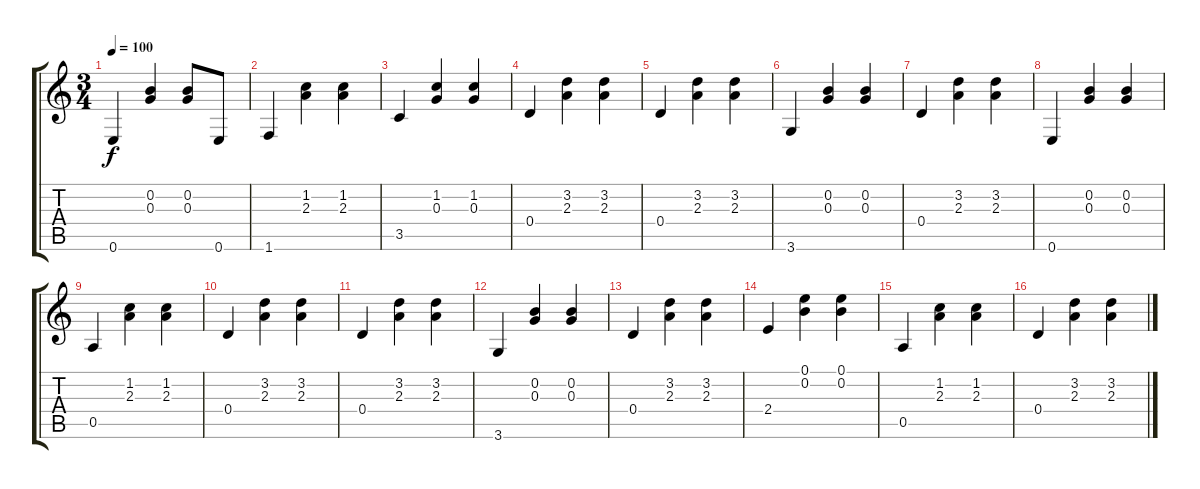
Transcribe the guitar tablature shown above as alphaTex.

\track "" {instrument acousticguitarnylon}
\staff {score tabs}
\tuning (E4 B3 G3 D3 A2 E2) {hide}
\ts (3 4)
\tempo 100
\clef g2
\ks c
0.6.4{dy f} (0.2 0.3).4 (0.2 0.3).8 0.6.8 |
1.6.4 (1.2 2.3).4 (1.2 2.3).4 |
3.5.4 (1.2 0.3).4 (1.2 0.3).4 |
0.4.4 (3.2 2.3).4 (3.2 2.3).4 |
0.4.4 (3.2 2.3).4 (3.2 2.3).4 |
3.6.4 (0.2 0.3).4 (0.2 0.3).4 |
0.4.4 (3.2 2.3).4 (3.2 2.3).4 |
0.6.4 (0.2 0.3).4 (0.2 0.3).4 |
0.5.4 (1.2 2.3).4 (1.2 2.3).4 |
0.4.4 (3.2 2.3).4 (3.2 2.3).4 |
0.4.4 (3.2 2.3).4 (3.2 2.3).4 |
3.6.4 (0.2 0.3).4 (0.2 0.3).4 |
0.4.4 (3.2 2.3).4 (3.2 2.3).4 |
2.4.4 (0.1 0.2).4 (0.1 0.2).4 |
0.5.4 (1.2 2.3).4 (1.2 2.3).4 |
0.4.4 (3.2 2.3).4 (3.2 2.3).4
